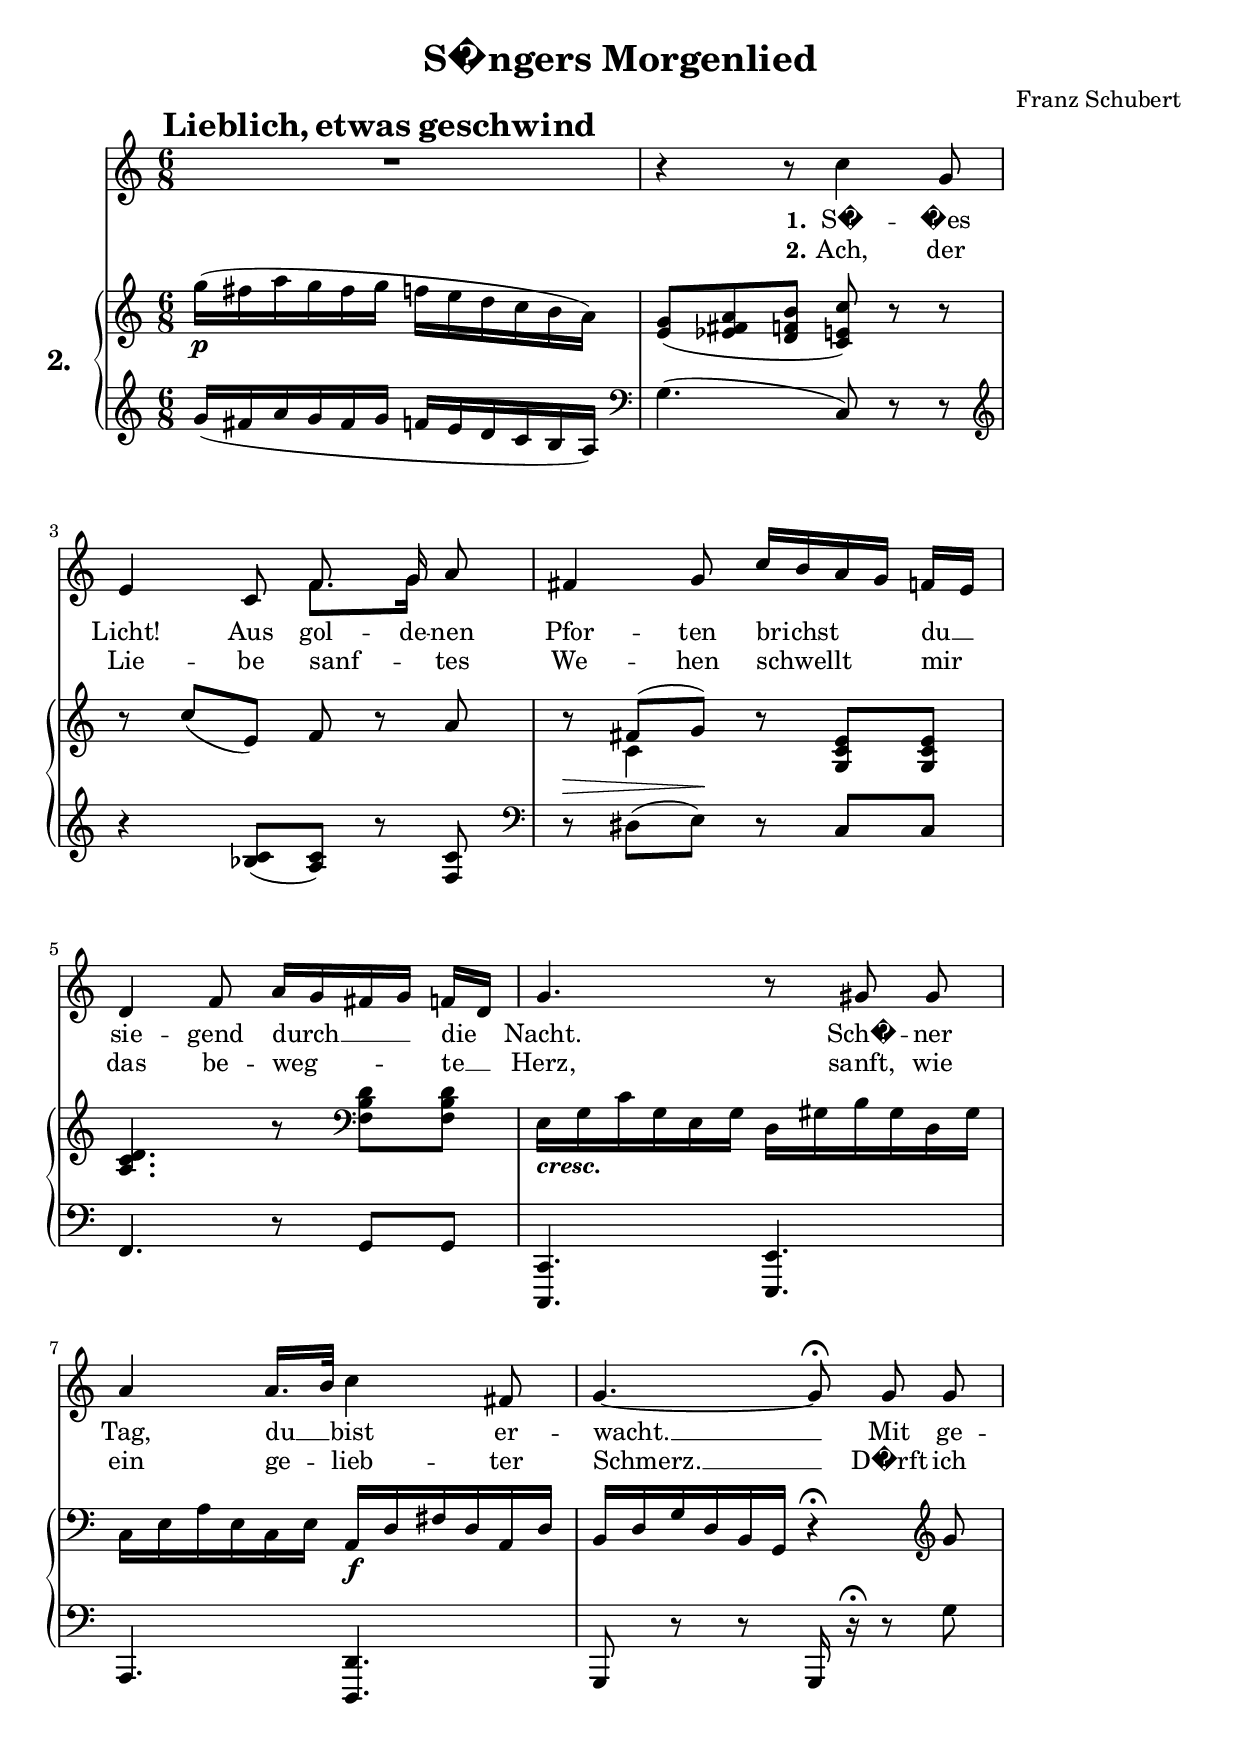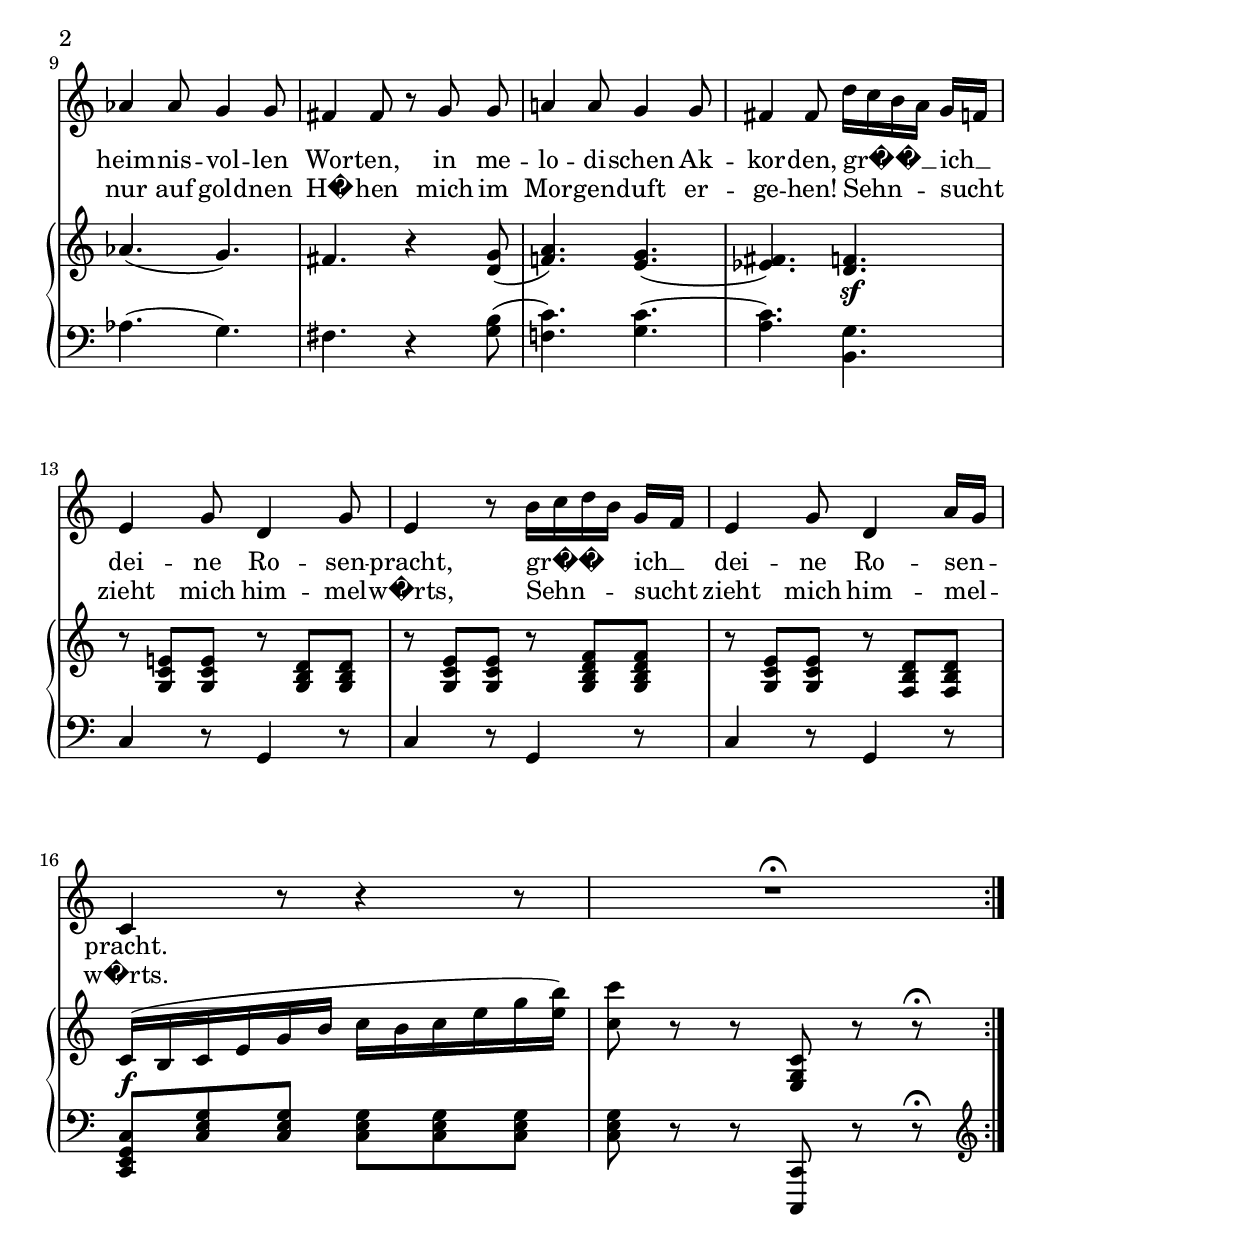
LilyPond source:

\header {
    title = "S�ngers Morgenlied"
    composer = "Franz Schubert"
    date = "27. Februar 1815"
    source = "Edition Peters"
    editor = "Paul Losse"
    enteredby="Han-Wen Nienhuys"
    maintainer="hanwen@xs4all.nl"

    texidoc = "The source is a rather tightly set Peters in Edition is
    a heavy font. The Peters edition (4622c) was `herausgegeben' by
    Paul Losse, whose name also appears on a 1956 edition of some
    other music. Strictly speaking, his edititorial enhancements will
    not be in the PD - but I am assuming there are no notable ones in
    this small piece.

    The original compresses the entire music onto a single page, in 4
    systems.  Lily does so too if you tune down spacing-increment, but
    chooses line breaks differently.

    Further manual tweaks: the slur in measure 12 has been flattened
manually. The beam in measure 3, left-hand, technically is wrong, but
has been added following the original. The crescendo in measure 4 has
been lowered

"

}

\version "2.2.0"
manuscriptBreak = { \break }



\paper  {
    #(paper-set-staff-size (* 5.8 mm))
    linewidth = #(* mm 160)
    indent = 8\mm
    interscoreline = 2.\mm
    }

modernAccidentals = {
  \set Staff.extraNatural =  ##f
  \set Staff.autoAccidentals =  #'(Staff (same-octave . 1) (any-octave . 0))
  \set Staff.autoCautionaries =  #'()  
}


melody = \notes   \relative c'' \repeat volta 2 \context Voice = singer {
    \time 6/8
    \autoBeamOff
    s1*0^\markup { \bold \large\bigger\bigger { \hspace #-3.0 Lieblich, etwas geschwind } }
  R2.
  r4 r8 c4 g8 |
  e4 c8
    <<
	\new Voice { \stemUp f8. g16 }
	{ \stemDown f8.[ g16] } >> \stemBoth a8 |
  fis4  g8 c16[ b a g] f[ e] |
  d4 f8 a16[ g fis g] f[ d] |
  g4. r8 gis gis |
  a4 a16.[ b32] c4 fis,8 |
  g4.~ g8-\fermata g8 g |
  as4 as8 g4 g8 |
  fis4 fis8 r8 g g  |
  a!4 a8 g4 g8 |
  fis4 fis8 d'16[ c b a] g[ f] |
  e4 g8 d4 g8 e4 r8 b'16[ c d b] g[ f] |
  e4 g8 d4 a'16[ g] |
  c,4 r8 r4 r8 |

    % TODO : make \fermata work. 
  R2.^\fermataMarkup 
}


ignoreMelisma =	\set ignoreMelismata = ##t
ignoreMelismaOff = \unset ignoreMelismata 


firstVerse = \lyrics {
    \set stanza = "1."
    
    S� -- �es Licht! Aus
    \ignoreMelisma
    gol --
    \ignoreMelismaOff

    de -- nen  Pfor -- ten brichst du __ \manuscriptBreak | 
    sie -- gend durch __ die Nacht. Sch� -- ner Tag, du __ bist er -- wacht. __ Mit ge -- |
    \manuscriptBreak
    heim -- nis -- vol -- len Wor -- ten, in me -- lo -- di -- schen Ak -- kor -- den, gr�� __ ich __ \manuscriptBreak |
    dei -- ne Ro -- sen -- pracht, gr�� ich __ dei -- ne Ro -- sen -- pracht. 
    }

secondVerse = \lyrics {
    \set stanza = "2."
    Ach, der Lie -- be sanf
    -- tes We -- hen schwellt mir |
    das be -- weg -- te __ Herz, sanft, wie ein ge -- lieb -- ter Schmerz. __ D�rft ich | 
    nur auf gold -- nen H� -- hen mich im Mor -- gen -- duft er -- ge -- hen! Sehn -- sucht |
    zieht mich him -- mel -- w�rts, Sehn -- sucht zieht mich him -- mel -- w�rts.
    }

pianoRH = \notes \relative c''' \repeat volta 2 {
    #(set-accidental-style 'modern)
    g16(_\p fis a g fis g f e d c b a ) | 
    <g e>8( <es fis a> <d f b> <c e c'>) r8 r | 
    r8 c'( e,) f r a |
    \once \override DynamicLineSpanner   #'padding =#3
    r8_\> << { s8 s8-\! }  << { fis( g)
			    } \\ { c,4 } >> >> r8 <e c g> <e c g> |
    <d c a>4. r8 \clef bass  <d b f> <d b f> |
    e,16_" "_\markup { \bold\italic cresc. } g c g e g d gis b gis d gis |
    c, e a e c e a,-\f d fis d a d |
    b d g  d b g r4\fermata \clef treble g''8 |
    as4.( g 4.) | fis4. r4 <d g>8 ( |
    <f a>4.) <e g>4.( <es fis> ) <d f>\sf |
    r8 <e c g> <e c g> r <d b g > <d b g> |
    r <e c g> <e c g> r <f d b g> <f d b g> |
    r <e c g> <e c g> r <d b f> <d b f> |
    c16(_\f b c e g b c b c e g <e b'>) |
    <c c'>8 r r <c, g e>8 r r\fermata |  
}

pianoLH = \notes \relative c'' \repeat volta 2 {
    #(set-accidental-style 'modern)
    g16( fis a g fis g f e d c b a) | 
    \clef bass g4.( c,8) r r
    \clef treble r4 <bes' c>8([ <a c>)] r <f c'> |
    \clef bass r8 dis( e) r c c |
    f,4. r8 g g |
    <c, c,>4. <e e,>4. |
    a,4. <d d,>4. |
    g,8 r r g16 r16\fermata r8 g''8 |
    as4.( g ) |
    fis r4 <g b>8( |
    <f c'>4.)

    \once \override Slur  #'height-limit = #1.0

    <g c>4.( | <a c>4.) <g b,> |
    c,4 r8 g4 r8 |
    c4 r8 g4 r8 |
    c4 r8 g4 r8 |
    <c g e c>8 <c e g> <c e g>     <c e g> <c e g> <c e g> |
    <c e g> r r <c, c,>8 r r\fermata \clef treble
    }

\score {

    << \time 6/8
     \new Staff <<
	 \context Staff #(set-accidental-style 'modern)
	 \melody >>
	 \lyricsto "singer" \new Lyrics \firstVerse
	 \lyricsto "singer" \new Lyrics \secondVerse
     \new PianoStaff << 
	 \set PianoStaff.instrument = \markup {
	     \bold
	     \bigger\bigger\bigger\bigger \huge "2.  " }
	 \new Staff \pianoRH
	 \new Staff \pianoLH
	>> 
    >>

    \paper {
	\context {
	    \LyricsContext
	    minimumVerticalExtent = #'(-1.0 . 0)
	}
	\context {
	    \ScoreContext
	    \override Beam #'thickness = #0.55
	    \override SpacingSpanner #'spacing-increment = #1.0
	    \override Slur #'height-limit = #1.5
	}
	\context {
	    \PianoStaffContext
	    \override VerticalAlignment #'forced-distance = #10
	}
	\context {
	    \StaffContext
	    minimumVerticalExtent = #'(-3. . 6)
	}
    }
    \midi {
	\tempo 4 = 70
	}
}
